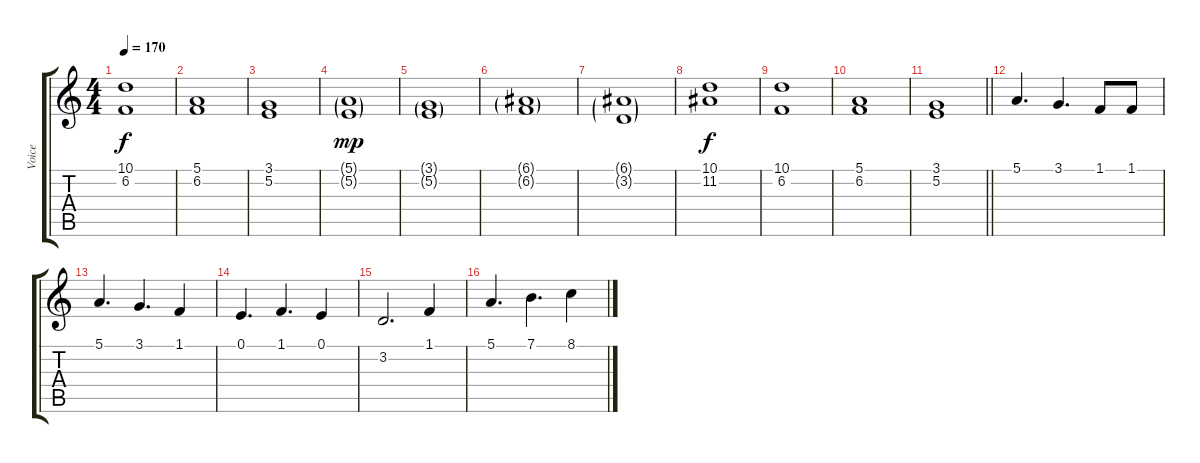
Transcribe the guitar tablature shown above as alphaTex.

\track ("Voice" "Voice") {instrument lead6voice}
\staff {score tabs}
\tuning (E4 B3 G3 D3 A2 E2) {hide}
\ts (4 4)
\tempo 170
\clef g2
\ks c
(10.1 6.2).1{dy f} |
(5.1 6.2).1 |
(3.1 5.2).1 |
(5.1{g} 5.2{g}).1{dy mp} |
(3.1{g} 5.2{g}).1 |
(6.1{g} 6.2{g}).1 |
(6.1{g} 3.2{g}).1 |
(10.1 11.2).1{dy f} |
(10.1 6.2).1 |
(5.1 6.2).1 |
\barLineRight lightlight
(3.1 5.2).1 |
\section ("" "")
5.1.4{d} 3.1.4{d} 1.1.8 1.1.8 |
5.1.4{d} 3.1.4{d} 1.1.4 |
0.1.4{d} 1.1.4{d} 0.1.4 |
3.2.2{d} 1.1.4 |
5.1.4{d} 7.1.4{d} 8.1.4
